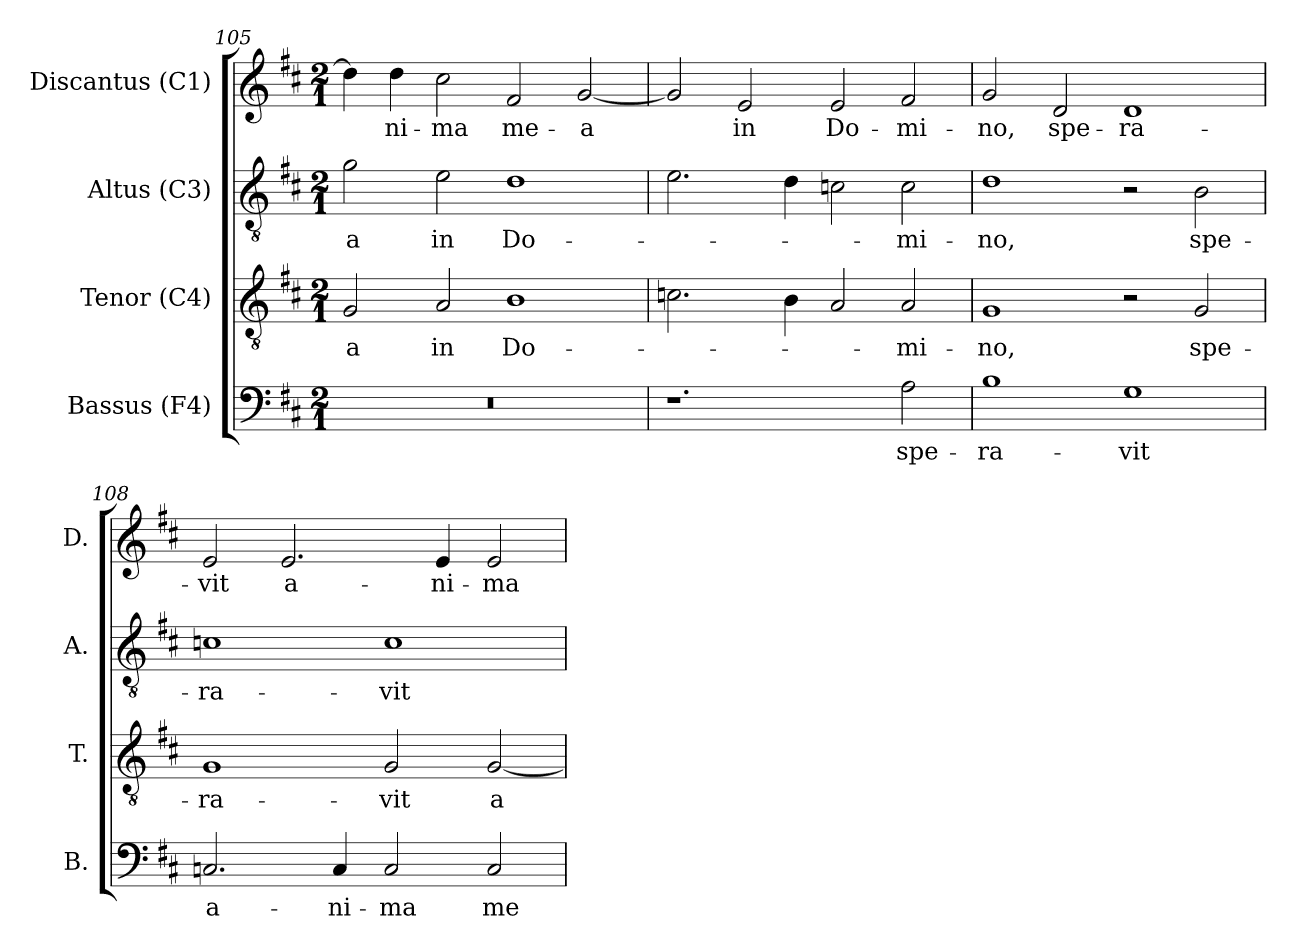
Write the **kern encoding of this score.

**kern	**text	**kern	**text	**kern	**text	**kern	**text
*part4	*part4	*part3	*part3	*part2	*part2	*part1	*part1
*staff4	*staff4	*staff3	*staff3	*staff2	*staff2	*staff1	*staff1
*I"Bassus (F4)	*	*I"Tenor (C4)	*	*I"Altus (C3)	*	*I"Discantus (C1)	*
*I'B.	*	*I'T.	*	*I'A.	*	*I'D.	*
*clefF4	*	*clefGv2	*	*clefGv2	*	*clefG2	*
*	*	*ITrd7c12	*	*ITrd7c12	*	*	*
*k[f#c#]	*	*k[f#c#]	*	*k[f#c#]	*	*k[f#c#]	*
*D:	*	*D:	*	*D:	*	*D:	*
*M2/1	*	*M2/1	*	*M2/1	*	*M2/1	*
=105	=105	=105	=105	=105	=105	=105	=105
!LO:N:vis=1	!	!	!	!	!	!	!
!	!	!	!LO:LY:b:color=#000000	!	!	!	!
!	!	!	!	!	!LO:LY:b:color=#000000	!	!
0r	.	2GGi/	-a	2Gi\	-a	4ddi\]	.
!	!	!	!	!	!	!	!LO:LY:b:color=#000000
.	.	.	.	.	.	4ddi\	-ni-
!	!	!	!LO:LY:b:color=#000000	!	!	!	!
!	!	!	!	!	!LO:LY:b:color=#000000	!	!
!	!	!	!	!	!	!	!LO:LY:b:color=#000000
.	.	2AAi/	in	2Ei\	in	2cc#i\	-ma
!	!	!	!LO:LY:b:color=#000000	!	!	!	!
!	!	!	!	!	!LO:LY:b:color=#000000	!	!
!	!	!	!	!	!	!	!LO:LY:b:color=#000000
.	.	1BBi	Do-	1Di	Do-	2f#i/	me-
!	!	!	!	!	!	!	!LO:LY:b:color=#000000
.	.	.	.	.	.	[2gi/	-a
!!LO:LB:g=z
=106	=106	=106	=106	=106	=106	=106	=106
1.r	.	2.Ci\	.	2.Ei\	.	2gi/]	.
!	!	!	!	!	!	!	!LO:LY:b:color=#000000
.	.	.	.	.	.	2ei/	in
.	.	4BBi\	.	4Di\	.	.	.
!	!	!	!	!	!	!	!LO:LY:b:color=#000000
.	.	2AAi/	.	2Ci\	.	2ei/	Do-
!	!LO:LY:b:color=#000000	!	!	!	!	!	!
!	!	!	!LO:LY:b:color=#000000	!	!	!	!
!	!	!	!	!	!LO:LY:b:color=#000000	!	!
!	!	!	!	!	!	!	!LO:LY:b:color=#000000
2Ai\	spe-	2AAi/	-mi-	2Ci\	-mi-	2f#i/	-mi-
=107	=107	=107	=107	=107	=107	=107	=107
!	!LO:LY:b:color=#000000	!	!	!	!	!	!
!	!	!	!LO:LY:b:color=#000000	!	!	!	!
!	!	!	!	!	!LO:LY:b:color=#000000	!	!
!	!	!	!	!	!	!	!LO:LY:b:color=#000000
1Bi	-ra-	1GGi	-no,	1Di	-no,	2gi/	-no,
!	!	!	!	!	!	!	!LO:LY:b:color=#000000
.	.	.	.	.	.	2di/	spe-
!	!LO:LY:b:color=#000000	!	!	!	!	!	!
!	!	!	!	!	!	!	!LO:LY:b:color=#000000
1Gi	-vit	2r	.	2r	.	1di	-ra-
!	!	!	!LO:LY:b:color=#000000	!	!	!	!
!	!	!	!	!	!LO:LY:b:color=#000000	!	!
.	.	2GGi/	spe-	2BBi\	spe-	.	.
=108	=108	=108	=108	=108	=108	=108	=108
!	!LO:LY:b:color=#000000	!	!	!	!	!	!
!	!	!	!LO:LY:b:color=#000000	!	!	!	!
!	!	!	!	!	!LO:LY:b:color=#000000	!	!
!	!	!	!	!	!	!	!LO:LY:b:color=#000000
2.Cni/	a-	1GGi	-ra-	1Cni	-ra-	2ei/	-vit
!	!	!	!	!	!	!	!LO:LY:b:color=#000000
.	.	.	.	.	.	2.ei/	a-
!	!LO:LY:b:color=#000000	!	!	!	!	!	!
4Ci/	-ni-	.	.	.	.	.	.
!	!LO:LY:b:color=#000000	!	!	!	!	!	!
!	!	!	!LO:LY:b:color=#000000	!	!	!	!
!	!	!	!	!	!LO:LY:b:color=#000000	!	!
2Ci/	-ma	2GGi/	-vit	1Ci	-vit	.	.
!	!	!	!	!	!	!	!LO:LY:b:color=#000000
.	.	.	.	.	.	4ei/	-ni-
!	!LO:LY:b:color=#000000	!	!	!	!	!	!
!	!	!	!LO:LY:b:color=#000000	!	!	!	!
!	!	!	!	!	!	!	!LO:LY:b:color=#000000
2Ci/	me-	[2GGi/	a-	.	.	2ei/	-ma
=	=	=	=	=	=	=	=
*-	*-	*-	*-	*-	*-	*-	*-
